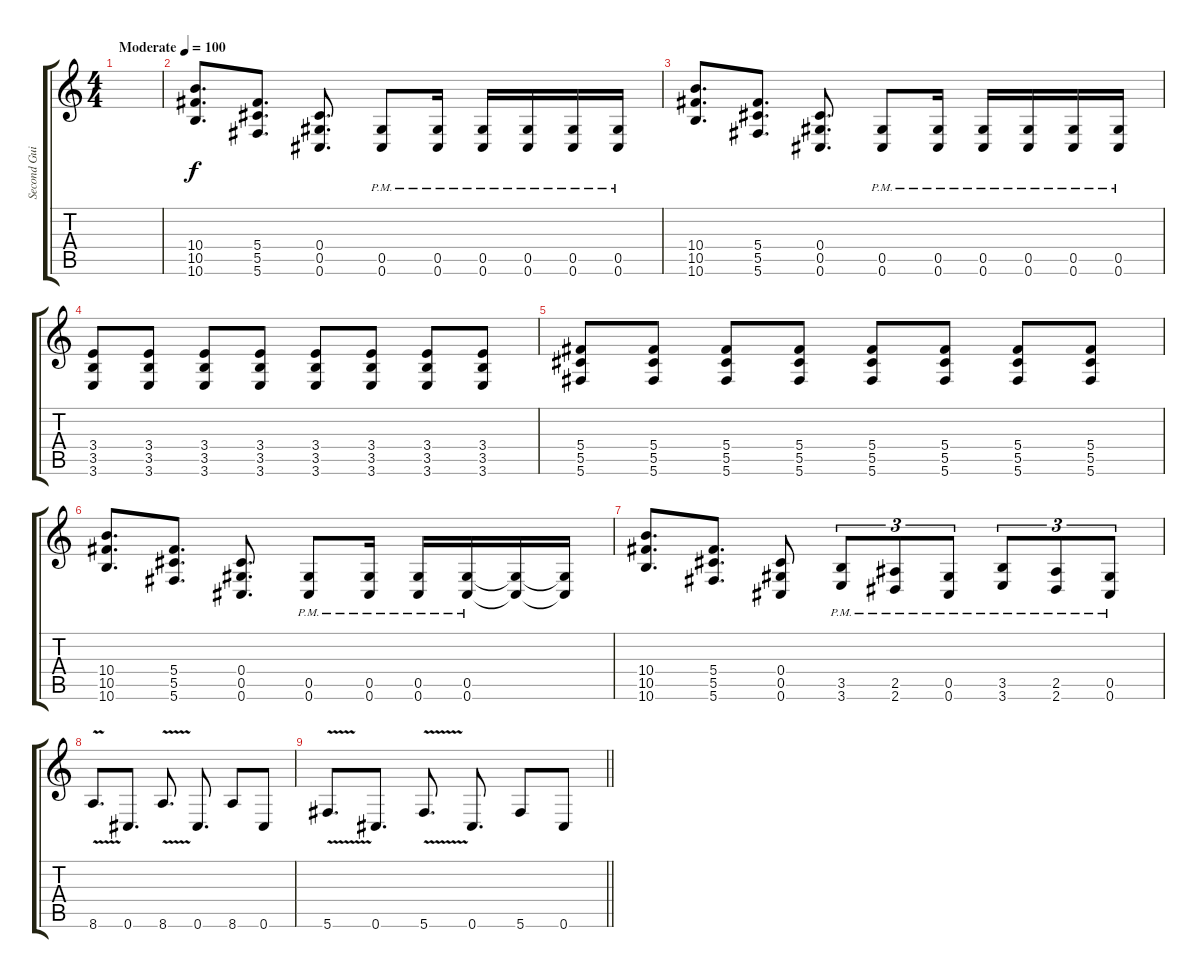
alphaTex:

\track ("Second Guitar" "Second Gui") {instrument distortionguitar}
\staff {score tabs}
\tuning (Eb4 Bb3 Gb3 Db3 Ab2 Db2) {hide}
\ts (4 4)
\tempo (100 "Moderate")
\clef g2
\ks c
|
(10.4 10.5 10.6).8{d} (5.4 5.5 5.6).8{d} (0.4 0.5 0.6).8{d} (0.5{pm} 0.6{pm}).8 (0.5{pm} 0.6{pm}).16 (0.5{pm} 0.6{pm}).16 (0.5{pm} 0.6{pm}).16 (0.5{pm} 0.6{pm}).16 (0.5{pm} 0.6{pm}).16 |
(10.4 10.5 10.6).8{d} (5.4 5.5 5.6).8{d} (0.4 0.5 0.6).8{d} (0.5{pm} 0.6{pm}).8 (0.5{pm} 0.6{pm}).16 (0.5{pm} 0.6{pm}).16 (0.5{pm} 0.6{pm}).16 (0.5{pm} 0.6{pm}).16 (0.5{pm} 0.6{pm}).16 |
(3.4 3.5 3.6).8 (3.4 3.5 3.6).8 (3.4 3.5 3.6).8 (3.4 3.5 3.6).8 (3.4 3.5 3.6).8 (3.4 3.5 3.6).8 (3.4 3.5 3.6).8 (3.4 3.5 3.6).8 |
(5.4 5.5 5.6).8 (5.4 5.5 5.6).8 (5.4 5.5 5.6).8 (5.4 5.5 5.6).8 (5.4 5.5 5.6).8 (5.4 5.5 5.6).8 (5.4 5.5 5.6).8 (5.4 5.5 5.6).8 |
(10.4 10.5 10.6).8{d} (5.4 5.5 5.6).8{d} (0.4 0.5 0.6).8{d} (0.5{pm} 0.6{pm}).8 (0.5{pm} 0.6{pm}).16 (0.5{pm} 0.6{pm}).16 (0.5{pm} 0.6{pm}).16 (0.5{t} 0.6{t}).16 (0.5{t} 0.6{t}).16 |
(10.4 10.5 10.6).8{d} (5.4 5.5 5.6).8{d} (0.4 0.5 0.6).8 (3.5{pm} 3.6{pm}).8{tu (3 2)} (2.5{pm} 2.6{pm}).8{tu (3 2)} (0.5{pm} 0.6{pm}).8{tu (3 2)} (3.5{pm} 3.6{pm}).8{tu (3 2)} (2.5{pm} 2.6{pm}).8{tu (3 2)} (0.5{pm} 0.6{pm}).8{tu (3 2)} |
8.6{v}.8{d} 0.6.8{d} 8.6{v}.8{d} 0.6.8{d} 8.6.8 0.6.8 |
\barLineRight lightlight
5.6{v}.8{d} 0.6.8{d} 5.6{v}.8{d} 0.6.8{d} 5.6.8 0.6.8
